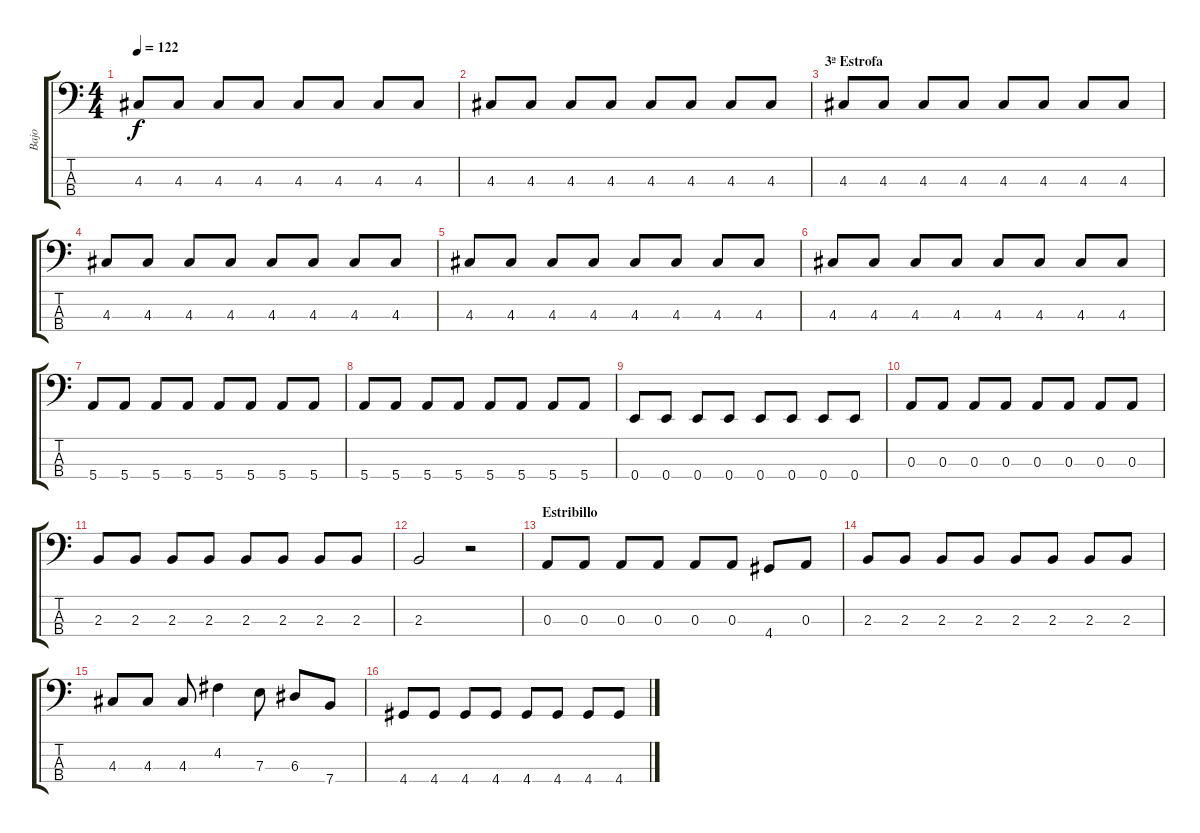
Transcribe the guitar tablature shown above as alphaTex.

\track ("Bajo" "Bajo") {instrument electricbasspick}
\staff {score tabs}
\tuning (G2 D2 A1 E1) {hide}
\ts (4 4)
\tempo 122
\clef f4
\ks c
4.3.8{dy f} 4.3.8 4.3.8 4.3.8 4.3.8 4.3.8 4.3.8 4.3.8 |
4.3.8 4.3.8 4.3.8 4.3.8 4.3.8 4.3.8 4.3.8 4.3.8 |
\section ("" "3ª Estrofa")
4.3.8 4.3.8 4.3.8 4.3.8 4.3.8 4.3.8 4.3.8 4.3.8 |
4.3.8 4.3.8 4.3.8 4.3.8 4.3.8 4.3.8 4.3.8 4.3.8 |
4.3.8 4.3.8 4.3.8 4.3.8 4.3.8 4.3.8 4.3.8 4.3.8 |
4.3.8 4.3.8 4.3.8 4.3.8 4.3.8 4.3.8 4.3.8 4.3.8 |
5.4.8 5.4.8 5.4.8 5.4.8 5.4.8 5.4.8 5.4.8 5.4.8 |
5.4.8 5.4.8 5.4.8 5.4.8 5.4.8 5.4.8 5.4.8 5.4.8 |
0.4.8 0.4.8 0.4.8 0.4.8 0.4.8 0.4.8 0.4.8 0.4.8 |
0.3.8 0.3.8 0.3.8 0.3.8 0.3.8 0.3.8 0.3.8 0.3.8 |
2.3.8 2.3.8 2.3.8 2.3.8 2.3.8 2.3.8 2.3.8 2.3.8 |
2.3.2 r.2 |
\section ("" "Estribillo")
0.3.8 0.3.8 0.3.8 0.3.8 0.3.8 0.3.8 4.4.8 0.3.8 |
2.3.8 2.3.8 2.3.8 2.3.8 2.3.8 2.3.8 2.3.8 2.3.8 |
4.3.8 4.3.8 4.3.8 4.2.4 7.3.8 6.3.8 7.4.8 |
4.4.8 4.4.8 4.4.8 4.4.8 4.4.8 4.4.8 4.4.8 4.4.8
